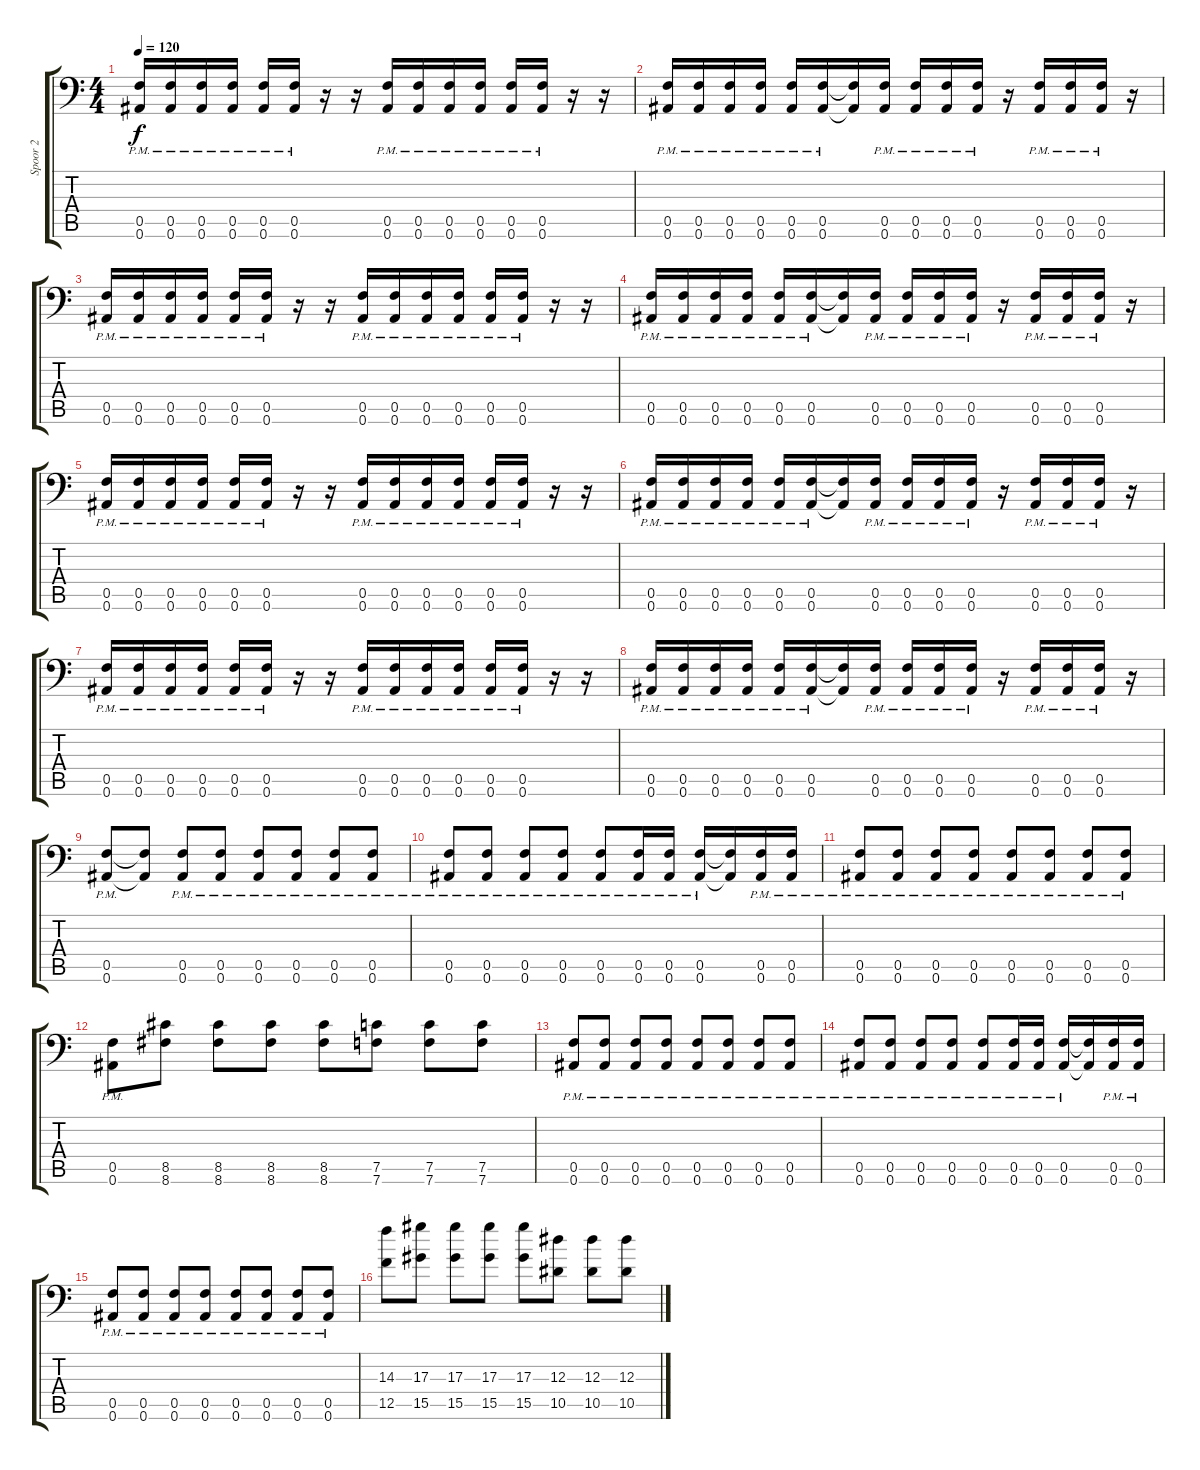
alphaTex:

\track ("Spoor 2" "Spoor 2") {instrument distortionguitar}
\staff {score tabs}
\tuning (C4 G3 Eb3 Bb2 F2 Bb1) {hide}
\ts (4 4)
\tempo 120
\clef f4
\ks c
(0.5{pm} 0.6{pm}).16{dy f} (0.5{pm} 0.6{pm}).16 (0.5{pm} 0.6{pm}).16 (0.5{pm} 0.6{pm}).16 (0.5{pm} 0.6{pm}).16 (0.5{pm} 0.6{pm}).16 r.16 r.16 (0.5{pm} 0.6{pm}).16 (0.5{pm} 0.6{pm}).16 (0.5{pm} 0.6{pm}).16 (0.5{pm} 0.6{pm}).16 (0.5{pm} 0.6{pm}).16 (0.5{pm} 0.6{pm}).16 r.16 r.16 |
(0.5{pm} 0.6{pm}).16 (0.5{pm} 0.6{pm}).16 (0.5{pm} 0.6{pm}).16 (0.5{pm} 0.6{pm}).16 (0.5{pm} 0.6{pm}).16 (0.5{pm} 0.6{pm}).16 (0.5{t} 0.6{t}).16 (0.5{pm} 0.6{pm}).16 (0.5{pm} 0.6{pm}).16 (0.5{pm} 0.6{pm}).16 (0.5{pm} 0.6{pm}).16 r.16 (0.5{pm} 0.6{pm}).16 (0.5{pm} 0.6{pm}).16 (0.5{pm} 0.6{pm}).16 r.16 |
(0.5{pm} 0.6{pm}).16 (0.5{pm} 0.6{pm}).16 (0.5{pm} 0.6{pm}).16 (0.5{pm} 0.6{pm}).16 (0.5{pm} 0.6{pm}).16 (0.5{pm} 0.6{pm}).16 r.16 r.16 (0.5{pm} 0.6{pm}).16 (0.5{pm} 0.6{pm}).16 (0.5{pm} 0.6{pm}).16 (0.5{pm} 0.6{pm}).16 (0.5{pm} 0.6{pm}).16 (0.5{pm} 0.6{pm}).16 r.16 r.16 |
(0.5{pm} 0.6{pm}).16 (0.5{pm} 0.6{pm}).16 (0.5{pm} 0.6{pm}).16 (0.5{pm} 0.6{pm}).16 (0.5{pm} 0.6{pm}).16 (0.5{pm} 0.6{pm}).16 (0.5{t} 0.6{t}).16 (0.5{pm} 0.6{pm}).16 (0.5{pm} 0.6{pm}).16 (0.5{pm} 0.6{pm}).16 (0.5{pm} 0.6{pm}).16 r.16 (0.5{pm} 0.6{pm}).16 (0.5{pm} 0.6{pm}).16 (0.5{pm} 0.6{pm}).16 r.16 |
(0.5{pm} 0.6{pm}).16 (0.5{pm} 0.6{pm}).16 (0.5{pm} 0.6{pm}).16 (0.5{pm} 0.6{pm}).16 (0.5{pm} 0.6{pm}).16 (0.5{pm} 0.6{pm}).16 r.16 r.16 (0.5{pm} 0.6{pm}).16 (0.5{pm} 0.6{pm}).16 (0.5{pm} 0.6{pm}).16 (0.5{pm} 0.6{pm}).16 (0.5{pm} 0.6{pm}).16 (0.5{pm} 0.6{pm}).16 r.16 r.16 |
(0.5{pm} 0.6{pm}).16 (0.5{pm} 0.6{pm}).16 (0.5{pm} 0.6{pm}).16 (0.5{pm} 0.6{pm}).16 (0.5{pm} 0.6{pm}).16 (0.5{pm} 0.6{pm}).16 (0.5{t} 0.6{t}).16 (0.5{pm} 0.6{pm}).16 (0.5{pm} 0.6{pm}).16 (0.5{pm} 0.6{pm}).16 (0.5{pm} 0.6{pm}).16 r.16 (0.5{pm} 0.6{pm}).16 (0.5{pm} 0.6{pm}).16 (0.5{pm} 0.6{pm}).16 r.16 |
(0.5{pm} 0.6{pm}).16 (0.5{pm} 0.6{pm}).16 (0.5{pm} 0.6{pm}).16 (0.5{pm} 0.6{pm}).16 (0.5{pm} 0.6{pm}).16 (0.5{pm} 0.6{pm}).16 r.16 r.16 (0.5{pm} 0.6{pm}).16 (0.5{pm} 0.6{pm}).16 (0.5{pm} 0.6{pm}).16 (0.5{pm} 0.6{pm}).16 (0.5{pm} 0.6{pm}).16 (0.5{pm} 0.6{pm}).16 r.16 r.16 |
(0.5{pm} 0.6{pm}).16 (0.5{pm} 0.6{pm}).16 (0.5{pm} 0.6{pm}).16 (0.5{pm} 0.6{pm}).16 (0.5{pm} 0.6{pm}).16 (0.5{pm} 0.6{pm}).16 (0.5{t} 0.6{t}).16 (0.5{pm} 0.6{pm}).16 (0.5{pm} 0.6{pm}).16 (0.5{pm} 0.6{pm}).16 (0.5{pm} 0.6{pm}).16 r.16 (0.5{pm} 0.6{pm}).16 (0.5{pm} 0.6{pm}).16 (0.5{pm} 0.6{pm}).16 r.16 |
(0.5{pm} 0.6{pm}).8 (0.5{t} 0.6{t}).8 (0.5{pm} 0.6{pm}).8 (0.5{pm} 0.6{pm}).8 (0.5{pm} 0.6{pm}).8 (0.5{pm} 0.6{pm}).8 (0.5{pm} 0.6{pm}).8 (0.5{pm} 0.6{pm}).8 |
(0.5{pm} 0.6{pm}).8 (0.5{pm} 0.6{pm}).8 (0.5{pm} 0.6{pm}).8 (0.5{pm} 0.6{pm}).8 (0.5{pm} 0.6{pm}).8 (0.5{pm} 0.6{pm}).16 (0.5{pm} 0.6{pm}).16 (0.5{pm} 0.6{pm}).16 (0.5{t} 0.6{t}).16 (0.5{pm} 0.6{pm}).16 (0.5{pm} 0.6{pm}).16 |
(0.5{pm} 0.6{pm}).8 (0.5{pm} 0.6{pm}).8 (0.5{pm} 0.6{pm}).8 (0.5{pm} 0.6{pm}).8 (0.5{pm} 0.6{pm}).8 (0.5{pm} 0.6{pm}).8 (0.5{pm} 0.6{pm}).8 (0.5{pm} 0.6{pm}).8 |
(0.5{pm} 0.6{pm}).8 (8.5 8.6).8 (8.5 8.6).8 (8.5 8.6).8 (8.5 8.6).8 (7.5 7.6).8 (7.5 7.6).8 (7.5 7.6).8 |
(0.5{pm} 0.6{pm}).8 (0.5{pm} 0.6{pm}).8 (0.5{pm} 0.6{pm}).8 (0.5{pm} 0.6{pm}).8 (0.5{pm} 0.6{pm}).8 (0.5{pm} 0.6{pm}).8 (0.5{pm} 0.6{pm}).8 (0.5{pm} 0.6{pm}).8 |
(0.5{pm} 0.6{pm}).8 (0.5{pm} 0.6{pm}).8 (0.5{pm} 0.6{pm}).8 (0.5{pm} 0.6{pm}).8 (0.5{pm} 0.6{pm}).8 (0.5{pm} 0.6{pm}).16 (0.5{pm} 0.6{pm}).16 (0.5{pm} 0.6{pm}).16 (0.5{t} 0.6{t}).16 (0.5{pm} 0.6{pm}).16 (0.5{pm} 0.6{pm}).16 |
(0.5{pm} 0.6{pm}).8 (0.5{pm} 0.6{pm}).8 (0.5{pm} 0.6{pm}).8 (0.5{pm} 0.6{pm}).8 (0.5{pm} 0.6{pm}).8 (0.5{pm} 0.6{pm}).8 (0.5{pm} 0.6{pm}).8 (0.5{pm} 0.6{pm}).8 |
(14.3 12.5).8 (17.3 15.5).8 (17.3 15.5).8 (17.3 15.5).8 (17.3 15.5).8 (12.3 10.5).8 (12.3 10.5).8 (12.3 10.5).8
